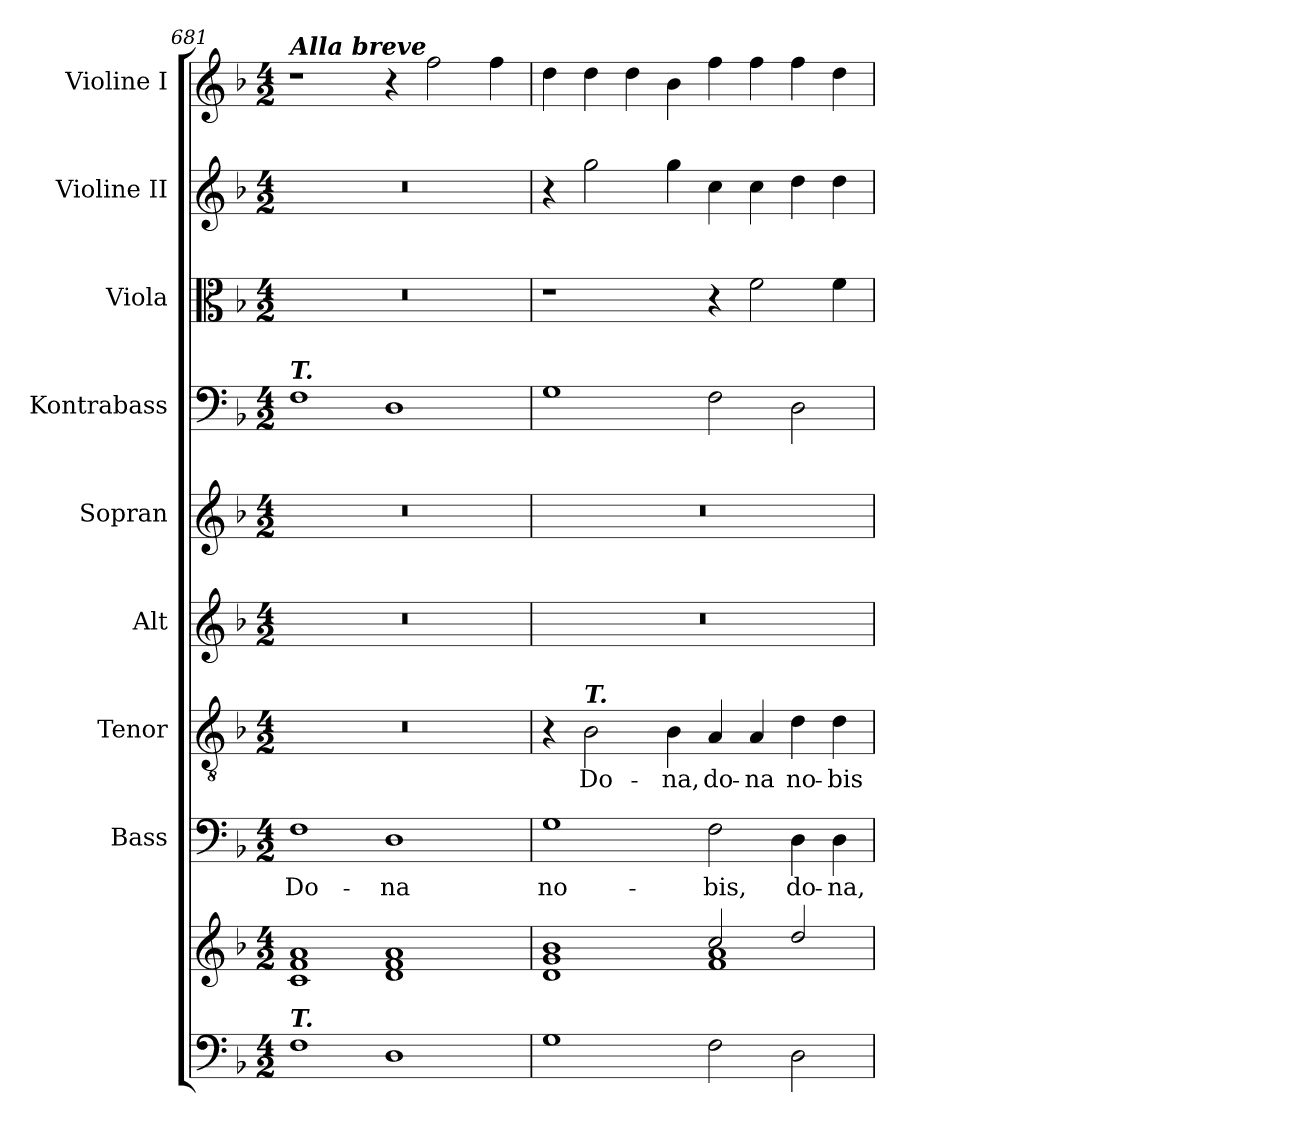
**kern	**kern	**kern	**text	**kern	**text	**kern	**kern	**kern	**kern	**kern	**kern
*part9	*part9	*part8	*part8	*part7	*part7	*part6	*part5	*part4	*part3	*part2	*part1
*staff10	*staff9	*staff8	*staff8	*staff7	*staff7	*staff6	*staff5	*staff4	*staff3	*staff2	*staff1
*	*	*I"Bass	*	*I"Tenor	*	*I"Alt	*I"Sopran	*I"Kontrabass	*I"Viola	*I"Violine II	*I"Violine I
*	*	*I'B.	*	*I'T.	*	*I'A.	*I'S.	*I'Kb.	*I'Vla.	*I'Vl. II	*I'Vl. I
*clefF4	*clefG2	*clefF4	*	*clefGv2	*	*clefG2	*clefG2	*clefF4	*clefC3	*clefG2	*clefG2
*	*	*	*	*	*	*	*	*ITrd7c12	*	*	*
*k[b-]	*k[b-]	*k[b-]	*	*k[b-]	*	*k[b-]	*k[b-]	*k[b-]	*k[b-]	*k[b-]	*k[b-]
*F:	*F:	*F:	*	*F:	*	*F:	*F:	*F:	*F:	*F:	*F:
*M4/2	*M4/2	*M4/2	*	*M4/2	*	*M4/2	*M4/2	*M4/2	*M4/2	*M4/2	*M4/2
=681	=681	=681	=681	=681	=681	=681	=681	=681	=681	=681	=681
!	!	!	!	!	!	!	!	!	!	!	!LO:TX:a:Bi:t=Alla breve
!	!	!	!	!	!	!	!	!LO:TX:a:Bi:t=T.	!	!	!
!LO:TX:a:Bi:t=T.	!	!	!	!	!	!	!	!	!	!	!
!	!	!	!LO:LY:b	!	!	!	!	!	!	!	!
1F	1c 1f 1a	1F	Do-	0r	.	0r	0r	1FF	0r	0r	1r
!	!	!	!LO:LY:b	!	!	!	!	!	!	!	!
1D	1d 1f 1a	1D	-na	.	.	.	.	1DD	.	.	4r
.	.	.	.	.	.	.	.	.	.	.	2ff\
.	.	.	.	.	.	.	.	.	.	.	4ff\
=682	=682	=682	=682	=682	=682	=682	=682	=682	=682	=682	=682
*	*^	*	*	*	*	*	*	*	*	*	*
!	!	!	!	!LO:LY:b	!	!	!	!	!	!	!	!
1G	1d 1g 1b-	1ryy	1G	no-	4r	.	0r	0r	1GG	1r	4r	4dd\
!	!	!	!	!	!LO:TX:a:Bi:t=T.	!	!	!	!	!	!	!
!	!	!	!	!	!	!LO:LY:b	!	!	!	!	!	!
.	.	.	.	.	2B-\	Do-	.	.	.	.	2gg\	4dd\
.	.	.	.	.	.	.	.	.	.	.	.	4dd\
!	!	!	!	!	!	!LO:LY:b	!	!	!	!	!	!
.	.	.	.	.	4B-\	-na,	.	.	.	.	4gg\	4b-\
!	!	!	!	!LO:LY:b	!	!LO:LY:b	!	!	!	!	!	!
2F\	2cc/	1f 1a	2F\	-bis,	4A/	do-	.	.	2FF\	4r	4cc\	4ff\
!	!	!	!	!	!	!LO:LY:b	!	!	!	!	!	!
.	.	.	.	.	4A/	-na	.	.	.	2f\	4cc\	4ff\
!	!	!	!	!LO:LY:b	!	!LO:LY:b	!	!	!	!	!	!
2D\	2dd/	.	4D\	do-	4d\	no-	.	.	2DD\	.	4dd\	4ff\
!	!	!	!	!LO:LY:b	!	!LO:LY:b	!	!	!	!	!	!
.	.	.	4D\	-na,	4d\	-bis	.	.	.	4f\	4dd\	4dd\
*	*v	*v	*	*	*	*	*	*	*	*	*	*
=	=	=	=	=	=	=	=	=	=	=	=
*-	*-	*-	*-	*-	*-	*-	*-	*-	*-	*-	*-
